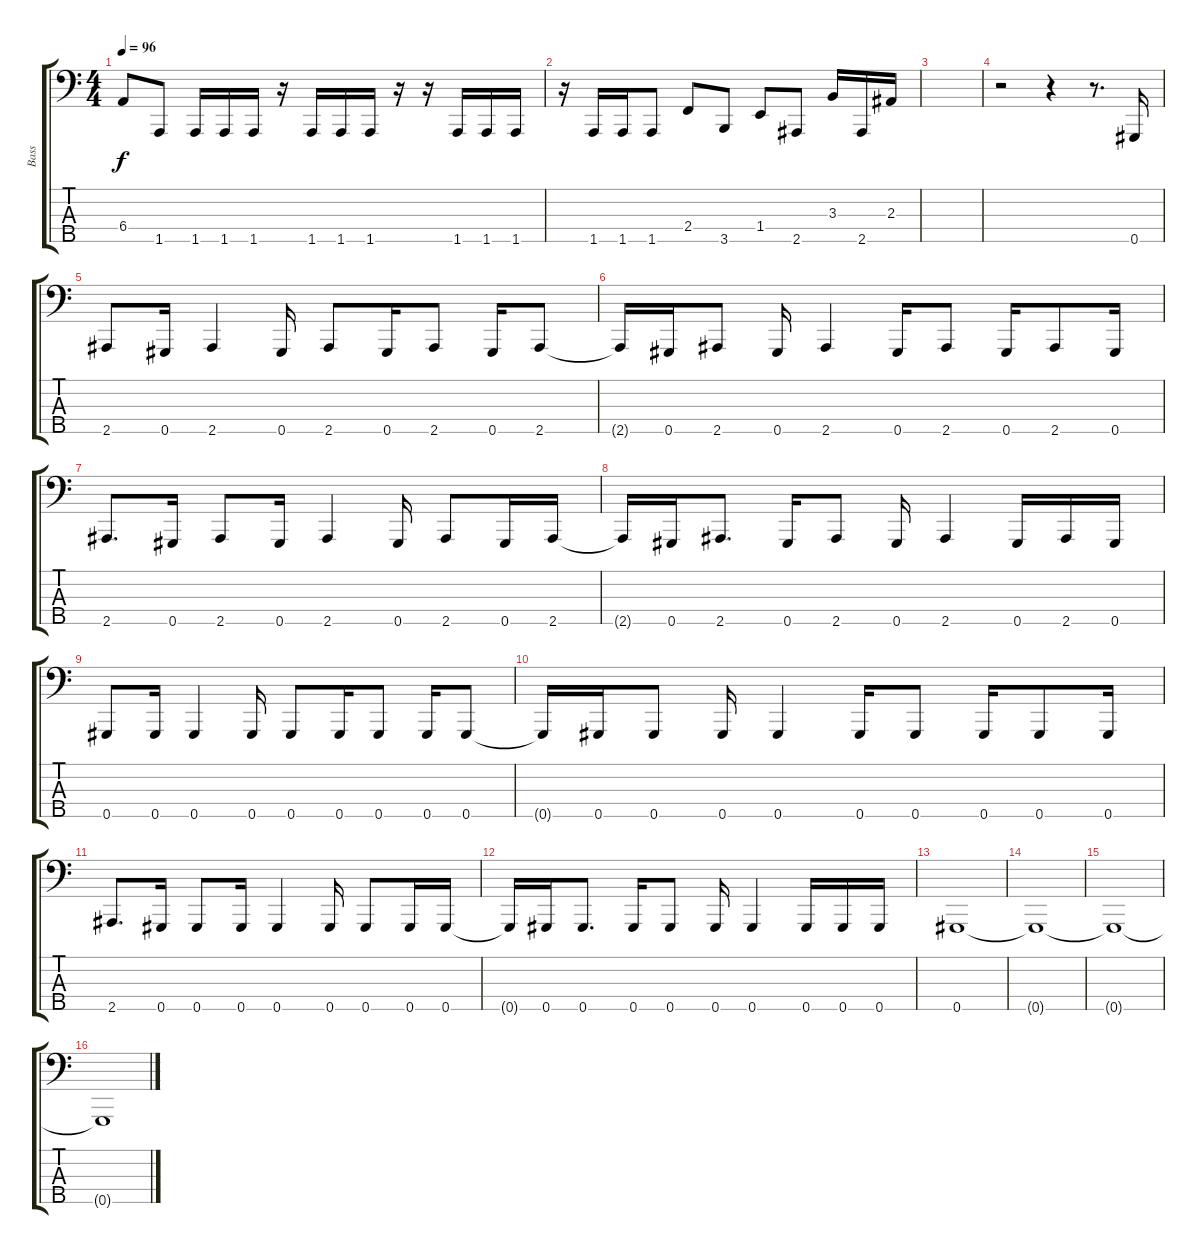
\track ("Bass" "Bass") {instrument electricbassfinger}
\staff {score tabs}
\tuning (Gb2 Db2 Ab1 Eb1 Ab0) {hide}
\ts (4 4)
\tempo 96
\clef f4
\ks c
6.4.8{dy f} 1.5.8 1.5.16 1.5.16 1.5.16 r.16 1.5.16 1.5.16 1.5.16 r.16 r.16 1.5.16 1.5.16 1.5.16 |
r.16 1.5.16 1.5.16 1.5.8 2.4.8 3.5.8 1.4.8 2.5.8 3.3.16 2.5.16 2.3.16 |
|
r.2 r.4 r.8{d} 0.5.16 |
2.5.8 0.5.16 2.5.4 0.5.16 2.5.8 0.5.16 2.5.8 0.5.16 2.5.8 |
2.5{t}.16 0.5.16 2.5.8 0.5.16 2.5.4 0.5.16 2.5.8 0.5.16 2.5.8 0.5.16 |
2.5.8{d} 0.5.16 2.5.8 0.5.16 2.5.4 0.5.16 2.5.8 0.5.16 2.5.16 |
2.5{t}.16 0.5.16 2.5.8{d} 0.5.16 2.5.8 0.5.16 2.5.4 0.5.16 2.5.16 0.5.16 |
0.5.8 0.5.16 0.5.4 0.5.16 0.5.8 0.5.16 0.5.8 0.5.16 0.5.8 |
0.5{t}.16 0.5.16 0.5.8 0.5.16 0.5.4 0.5.16 0.5.8 0.5.16 0.5.8 0.5.16 |
2.5.8{d} 0.5.16 0.5.8 0.5.16 0.5.4 0.5.16 0.5.8 0.5.16 0.5.16 |
0.5{t}.16 0.5.16 0.5.8{d} 0.5.16 0.5.8 0.5.16 0.5.4 0.5.16 0.5.16 0.5.16 |
0.5.1 |
0.5{t}.1 |
0.5{t}.1 |
0.5{t}.1
